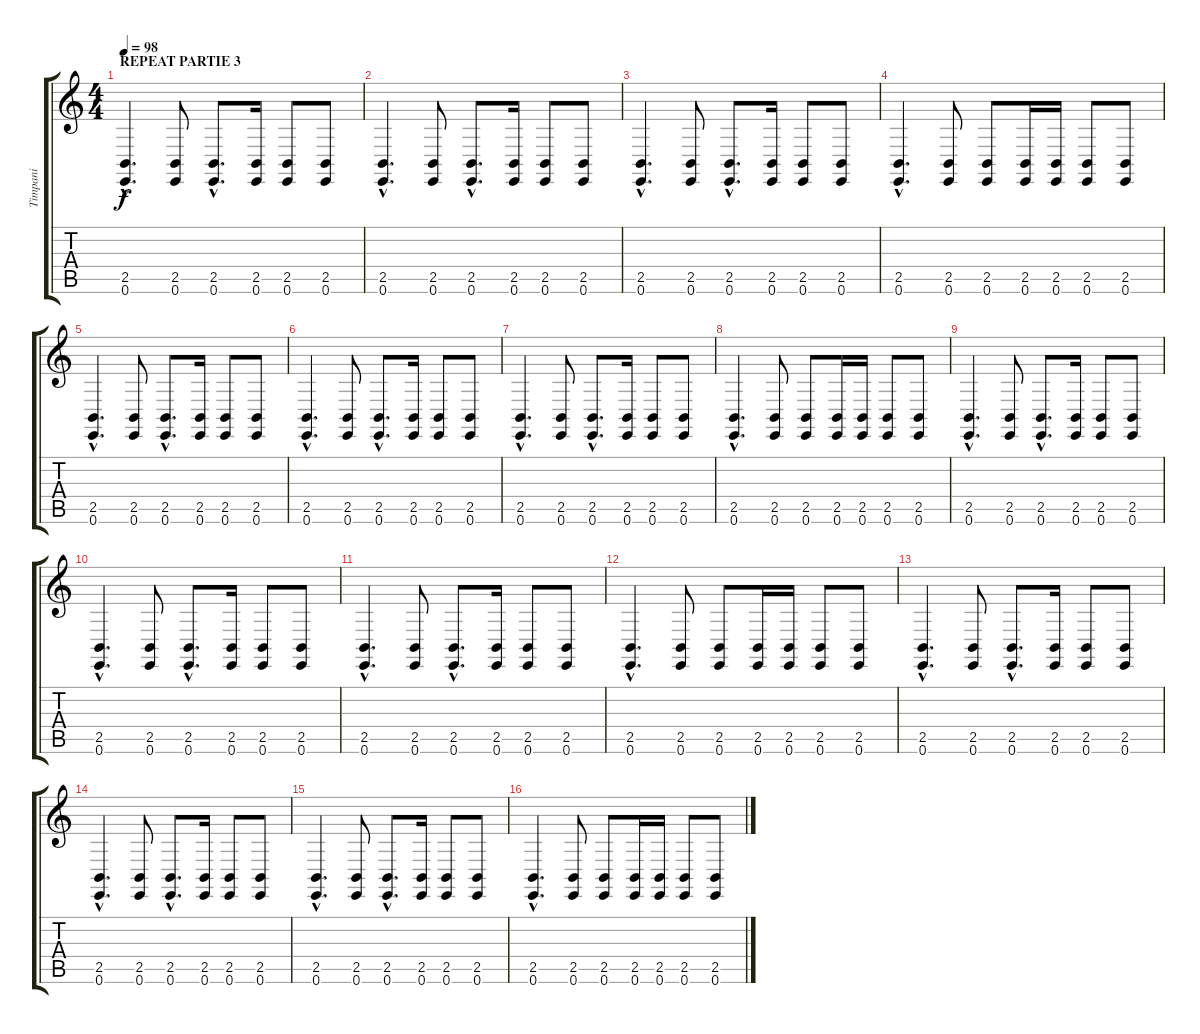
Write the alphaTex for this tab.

\track ("Timpani" "Timpani") {instrument timpani}
\staff {score tabs}
\tuning (E4 B3 G3 D3 A2 E2) {hide}
\ts (4 4)
\section ("" "REPEAT PARTIE 3")
\tempo 98
\clef g2
\ks c
(2.5{hac} 0.6{hac}).4{d dy f} (2.5 0.6).8 (2.5{hac} 0.6{hac}).8{d} (2.5 0.6).16 (2.5 0.6).8 (2.5 0.6).8 |
(2.5{hac} 0.6{hac}).4{d} (2.5 0.6).8 (2.5{hac} 0.6{hac}).8{d} (2.5 0.6).16 (2.5 0.6).8 (2.5 0.6).8 |
(2.5{hac} 0.6{hac}).4{d} (2.5 0.6).8 (2.5{hac} 0.6{hac}).8{d} (2.5 0.6).16 (2.5 0.6).8 (2.5 0.6).8 |
(2.5{hac} 0.6{hac}).4{d} (2.5 0.6).8 (2.5 0.6).8 (2.5 0.6).16 (2.5 0.6).16 (2.5 0.6).8 (2.5 0.6).8 |
(2.5{hac} 0.6{hac}).4{d} (2.5 0.6).8 (2.5{hac} 0.6{hac}).8{d} (2.5 0.6).16 (2.5 0.6).8 (2.5 0.6).8 |
(2.5{hac} 0.6{hac}).4{d} (2.5 0.6).8 (2.5{hac} 0.6{hac}).8{d} (2.5 0.6).16 (2.5 0.6).8 (2.5 0.6).8 |
(2.5{hac} 0.6{hac}).4{d} (2.5 0.6).8 (2.5{hac} 0.6{hac}).8{d} (2.5 0.6).16 (2.5 0.6).8 (2.5 0.6).8 |
(2.5{hac} 0.6{hac}).4{d} (2.5 0.6).8 (2.5 0.6).8 (2.5 0.6).16 (2.5 0.6).16 (2.5 0.6).8 (2.5 0.6).8 |
(2.5{hac} 0.6{hac}).4{d} (2.5 0.6).8 (2.5{hac} 0.6{hac}).8{d} (2.5 0.6).16 (2.5 0.6).8 (2.5 0.6).8 |
(2.5{hac} 0.6{hac}).4{d} (2.5 0.6).8 (2.5{hac} 0.6{hac}).8{d} (2.5 0.6).16 (2.5 0.6).8 (2.5 0.6).8 |
(2.5{hac} 0.6{hac}).4{d} (2.5 0.6).8 (2.5{hac} 0.6{hac}).8{d} (2.5 0.6).16 (2.5 0.6).8 (2.5 0.6).8 |
(2.5{hac} 0.6{hac}).4{d} (2.5 0.6).8 (2.5 0.6).8 (2.5 0.6).16 (2.5 0.6).16 (2.5 0.6).8 (2.5 0.6).8 |
(2.5{hac} 0.6{hac}).4{d} (2.5 0.6).8 (2.5{hac} 0.6{hac}).8{d} (2.5 0.6).16 (2.5 0.6).8 (2.5 0.6).8 |
(2.5{hac} 0.6{hac}).4{d} (2.5 0.6).8 (2.5{hac} 0.6{hac}).8{d} (2.5 0.6).16 (2.5 0.6).8 (2.5 0.6).8 |
(2.5{hac} 0.6{hac}).4{d} (2.5 0.6).8 (2.5{hac} 0.6{hac}).8{d} (2.5 0.6).16 (2.5 0.6).8 (2.5 0.6).8 |
(2.5{hac} 0.6{hac}).4{d} (2.5 0.6).8 (2.5 0.6).8 (2.5 0.6).16 (2.5 0.6).16 (2.5 0.6).8 (2.5 0.6).8
